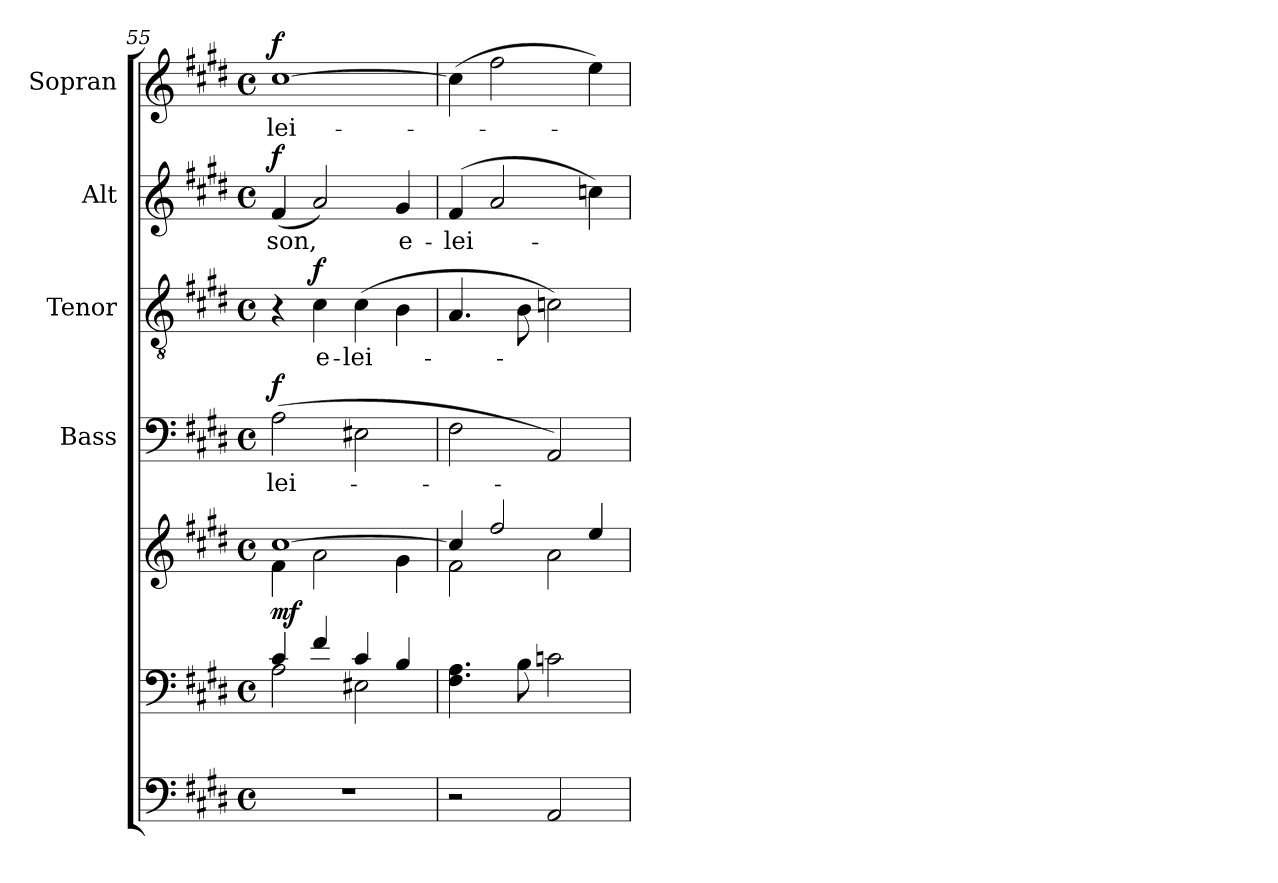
**kern	**kern	**kern	**dynam	**kern	**text	**dynam	**kern	**text	**dynam	**kern	**text	**dynam	**kern	**text	**dynam
*part6	*part5	*part5	*part5	*part4	*part4	*part4	*part3	*part3	*part3	*part2	*part2	*part2	*part1	*part1	*part1
*staff7	*staff6	*staff5	*staff5/6	*staff4	*staff4	*staff4	*staff3	*staff3	*staff3	*staff2	*staff2	*staff2	*staff1	*staff1	*staff1
*	*	*	*	*I"Bass	*	*	*I"Tenor	*	*	*I"Alt	*	*	*I"Sopran	*	*
*	*	*	*	*I'B.	*	*	*I'T.	*	*	*I'A.	*	*	*I'S.	*	*
*clefF4	*clefF4	*clefG2	*	*clefF4	*	*	*clefGv2	*	*	*clefG2	*	*	*clefG2	*	*
*ITrd7c12	*	*	*	*	*	*	*	*	*	*	*	*	*	*	*
*k[f#c#g#d#]	*k[f#c#g#d#]	*k[f#c#g#d#]	*	*k[f#c#g#d#]	*	*	*k[f#c#g#d#]	*	*	*k[f#c#g#d#]	*	*	*k[f#c#g#d#]	*	*
*E:	*E:	*E:	*	*E:	*	*	*E:	*	*	*E:	*	*	*E:	*	*
*M4/4	*M4/4	*M4/4	*	*M4/4	*	*	*M4/4	*	*	*M4/4	*	*	*M4/4	*	*
*met(c)	*met(c)	*met(c)	*	*met(c)	*	*	*met(c)	*	*	*met(c)	*	*	*met(c)	*	*
=55	=55	=55	=55	=55	=55	=55	=55	=55	=55	=55	=55	=55	=55	=55	=55
*	*^	*^	*	*	*	*	*	*	*	*	*	*	*	*	*
!	!	!	!	!	!LO:DY:b	!	!LO:LY:b	!LO:DY:a	!	!	!	!	!LO:LY:b	!LO:DY:a	!	!LO:LY:b	!LO:DY:a
1r	4c#/	2A\	[>1cc#	4f#\	mf	(>2A\	-lei-	f	4r	.	.	(<4f#/	-son,	f	[1cc#	-lei-	f
!	!	!	!	!	!	!	!	!	!	!LO:LY:b	!LO:DY:a	!	!	!	!	!	!
.	4f#/	.	.	2a\	.	.	.	.	4c#\	e-	f	2a/)	.	.	.	.	.
!	!	!	!	!	!	!	!	!	!	!LO:LY:b	!	!	!	!	!	!	!
.	4c#/	2E#X\	.	.	.	2E#X\	.	.	(>4c#\	-lei-	.	.	.	.	.	.	.
!	!	!	!	!	!	!	!	!	!	!	!	!	!LO:LY:b	!	!	!	!
.	4B/	.	.	4g#\	.	.	.	.	4B\	.	.	4g#/	e-	.	.	.	.
*	*v	*v	*	*	*	*	*	*	*	*	*	*	*	*	*	*	*
=56	=56	=56	=56	=56	=56	=56	=56	=56	=56	=56	=56	=56	=56	=56	=56	=56
!	!	!	!	!	!	!	!	!	!	!	!	!LO:LY:b	!	!	!	!
2r	4.F#\ 4.A\	4cc#/]	2f#\	.	2F#\	.	.	4.A/	.	.	(4f#/	-lei-	.	(>4cc#\]	.	.
.	.	2ff#/	.	.	.	.	.	.	.	.	2a/	.	.	2ff#\	.	.
.	8B\	.	.	.	.	.	.	8B\	.	.	.	.	.	.	.	.
2AAA/	2cn\	.	2a\	.	2AA/)	.	.	2cn\)	.	.	.	.	.	.	.	.
.	.	4ee/	.	.	.	.	.	.	.	.	4ccn\)	.	.	4ee\)	.	.
*	*	*v	*v	*	*	*	*	*	*	*	*	*	*	*	*	*
=	=	=	=	=	=	=	=	=	=	=	=	=	=	=	=
*-	*-	*-	*-	*-	*-	*-	*-	*-	*-	*-	*-	*-	*-	*-	*-
